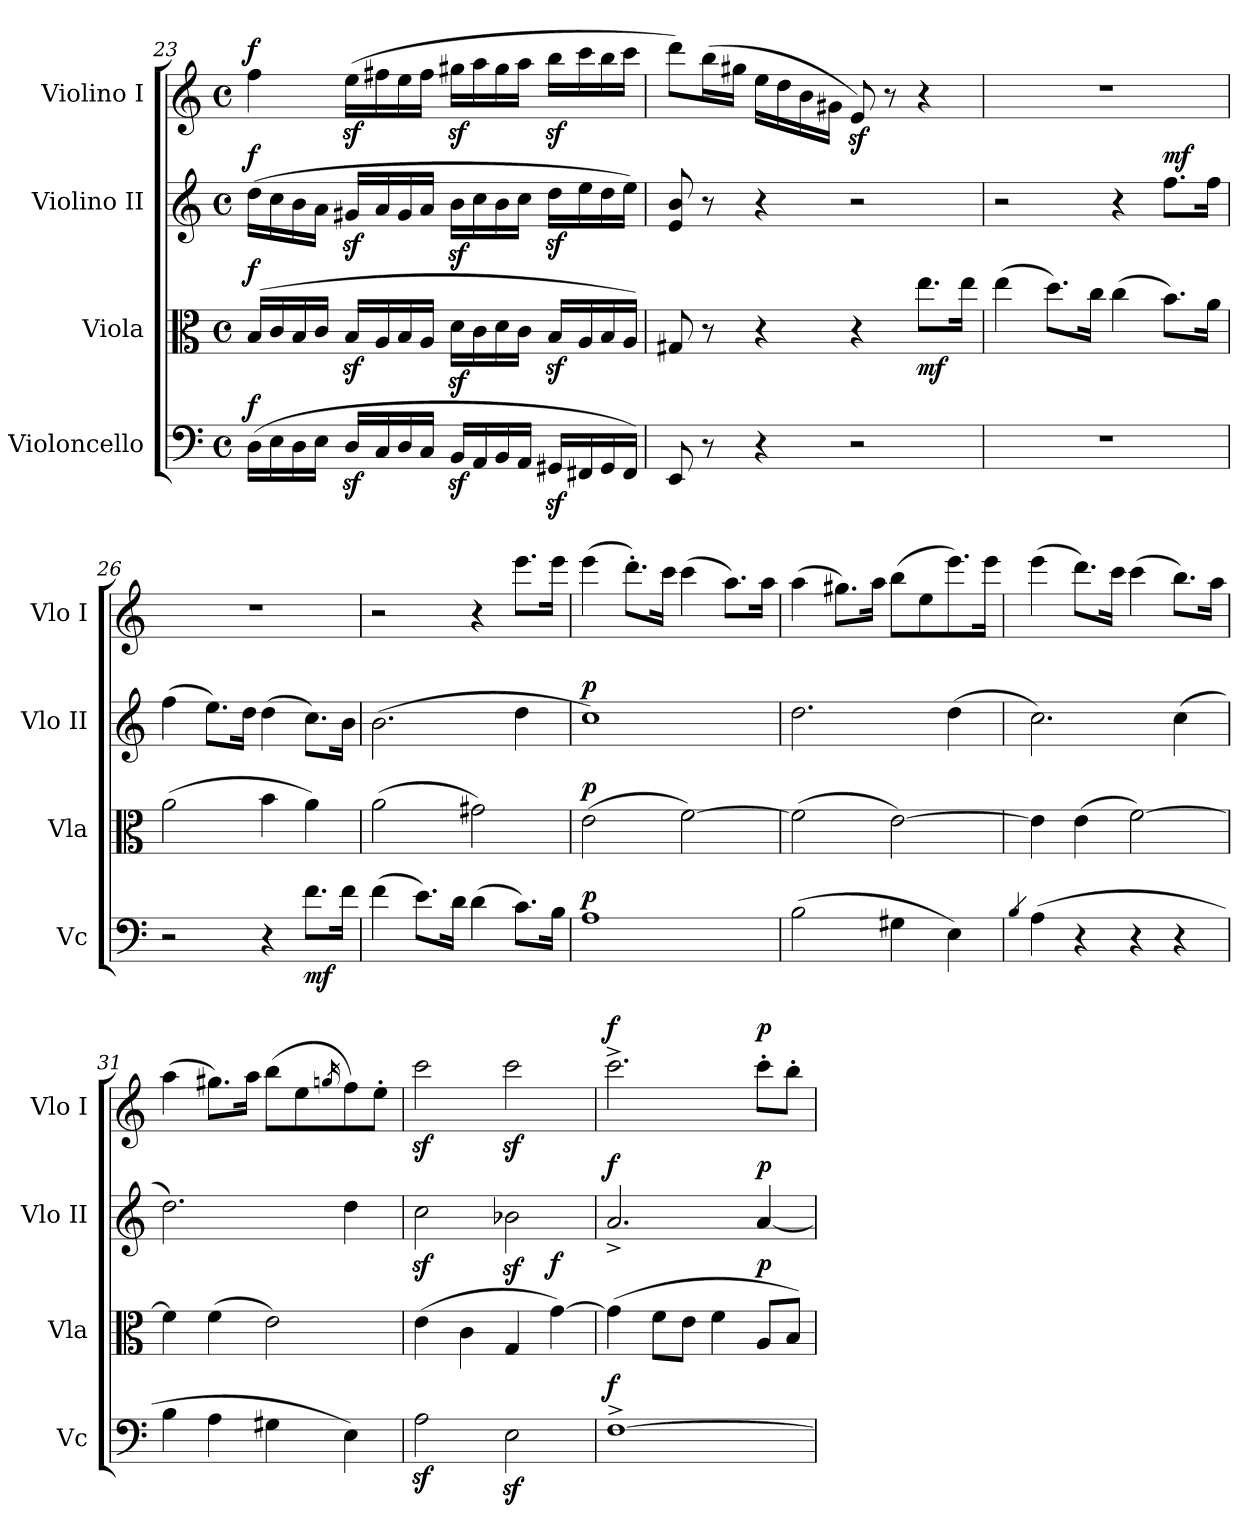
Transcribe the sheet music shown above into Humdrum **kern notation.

**kern	**dynam	**kern	**dynam	**kern	**dynam	**kern	**dynam
*part4	*part4	*part3	*part3	*part2	*part2	*part1	*part1
*staff4	*staff4	*staff3	*staff3	*staff2	*staff2	*staff1	*staff1
*I"Violoncello	*	*I"Viola	*	*I"Violino II	*	*I"Violino I	*
*I'Vc	*	*I'Vla	*	*I'Vlo II	*	*I'Vlo I	*
*clefF4	*	*clefC3	*	*clefG2	*	*clefG2	*
*k[]	*	*k[]	*	*k[]	*	*k[]	*
*M4/4	*	*M4/4	*	*M4/4	*	*M4/4	*
*met(c)	*	*met(c)	*	*met(c)	*	*met(c)	*
=23	=23	=23	=23	=23	=23	=23	=23
!	!LO:DY:a	!	!LO:DY:a	!	!LO:DY:a	!	!LO:DY:a
(16D\LL	f	(16B/LL	f	(16dd\LL	f	4ff\	f
16E\	.	16c/	.	16cc\	.	.	.
16D\	.	16B/	.	16b\	.	.	.
16E\JJ	.	16c/JJ	.	16a\JJ	.	.	.
16Dz</LL	.	16Bz</LL	.	16g#Xz</LL	.	(16eez<\LL	.
16C/	.	16A/	.	16a/	.	16ff#X\	.
16D/	.	16B/	.	16g#/	.	16ee\	.
16C/JJ	.	16A/JJ	.	16a/JJ	.	16ff#\JJ	.
16BBz</LL	.	16dz<\LL	.	16bz<\LL	.	16gg#Xz<\LL	.
16AA/	.	16c\	.	16cc\	.	16aa\	.
16BB/	.	16d\	.	16b\	.	16gg#\	.
16AA/JJ	.	16c\JJ	.	16cc\JJ	.	16aa\JJ	.
16GG#Xz</LL	.	16Bz</LL	.	16ddz<\LL	.	16bbz<\LL	.
16FF#X/	.	16A/	.	16ee\	.	16ccc\	.
16GG#/	.	16B/	.	16dd\	.	16bb\	.
16FF#/JJ)	.	16A/JJ)	.	16ee\JJ)	.	16ccc\JJ	.
=24	=24	=24	=24	=24	=24	=24	=24
8EE/	.	8G#X/	.	8e/ 8b/	.	8ddd\L)	.
8r	.	8r	.	8r	.	(16bb\L	.
.	.	.	.	.	.	16gg#X\JJ	.
4r	.	4r	.	4r	.	16ee\LL	.
.	.	.	.	.	.	16dd\	.
.	.	.	.	.	.	16b\	.
.	.	.	.	.	.	16g#X\JJ	.
2r	.	4r	.	2r	.	8ez>/)	.
.	.	.	.	.	.	8r	.
!	!	!	!LO:DY:b	!	!	!	!
.	.	8.ee\L	mf	.	.	4r	.
.	.	16ee\Jk	.	.	.	.	.
!!LO:LB:g=z
=25	=25	=25	=25	=25	=25	=25	=25
1r	.	(4ee\	.	2r	.	1r	.
.	.	8.dd\L)	.	.	.	.	.
.	.	16cc\Jk	.	.	.	.	.
.	.	(4cc\	.	4r	.	.	.
!	!	!	!	!	!LO:DY:a	!	!
.	.	8.b\L)	.	8.ff\L	mf	.	.
.	.	16a\Jk	.	16ff\Jk	.	.	.
=26	=26	=26	=26	=26	=26	=26	=26
2r	.	(2a\	.	(4ff\	.	1r	.
.	.	.	.	8.ee\L)	.	.	.
.	.	.	.	16dd\Jk	.	.	.
4r	.	4b\	.	(4dd\	.	.	.
!	!LO:DY:b	!	!	!	!	!	!
8.f\L	mf	4a\)	.	8.cc\L)	.	.	.
16f\Jk	.	.	.	16b\Jk	.	.	.
=27	=27	=27	=27	=27	=27	=27	=27
(4f\	.	(2a\	.	(2.b\	.	2r	.
8.e\L)	.	.	.	.	.	.	.
16d\Jk	.	.	.	.	.	.	.
(4d\	.	2g#X\)	.	.	.	4r	.
8.c\L)	.	.	.	4dd\	.	8.eee\L	.
16B\Jk	.	.	.	.	.	16eee\Jk	.
=28	=28	=28	=28	=28	=28	=28	=28
!	!LO:DY:a	!	!LO:DY:a	!	!LO:DY:a	!	!
1A	p	(2e\	p	1cc)	p	(4eee\	.
.	.	.	.	.	.	8.ddd'\L)	.
.	.	.	.	.	.	16ccc\Jk	.
.	.	[2f\)	.	.	.	(4ccc\	.
.	.	.	.	.	.	8.aa\L)	.
.	.	.	.	.	.	16aa\Jk	.
=29	=29	=29	=29	=29	=29	=29	=29
(2B\	.	(2f\]	.	2.dd\	.	(4aa\	.
.	.	.	.	.	.	8.gg#X\L)	.
.	.	.	.	.	.	16aa\Jk	.
4G#X\	.	[2e\)	.	.	.	(8bb\L	.
.	.	.	.	.	.	8ee\	.
4E\)	.	.	.	(4dd\	.	8.eee\)	.
.	.	.	.	.	.	16eee\Jk	.
=30	=30	=30	=30	=30	=30	=30	=30
4qB/	.	.	.	.	.	.	.
(4A\	.	4e\]	.	2.cc\)	.	(4eee\	.
4r	.	(4e\	.	.	.	8.ddd\L)	.
.	.	.	.	.	.	16ccc\Jk	.
4r	.	[2f\)	.	.	.	(4ccc\	.
4r	.	.	.	(4cc\	.	8.bb\L)	.
.	.	.	.	.	.	16aa\Jk	.
=31	=31	=31	=31	=31	=31	=31	=31
4B\	.	4f\]	.	2.dd\)	.	(4aa\	.
4A\	.	(4f\	.	.	.	8.gg#X\L)	.
.	.	.	.	.	.	16aa\Jk	.
4G#X\	.	2e\)	.	.	.	(8bb\L	.
.	.	.	.	.	.	8ee\	.
.	.	.	.	.	.	16qggn/	.
4E\)	.	.	.	4dd\	.	8ff\)	.
.	.	.	.	.	.	8ee'\J	.
=32	=32	=32	=32	=32	=32	=32	=32
2Az>\	.	(4e\	.	2ccz>\	.	2cccz>\	.
.	.	4c\	.	.	.	.	.
2Ez>\	.	4G/	.	2b-Xz>\	.	2cccz>\	.
!	!	!	!LO:DY:a	!	!	!	!
.	.	[4g\)	f	.	.	.	.
=33	=33	=33	=33	=33	=33	=33	=33
!	!LO:DY:a	!	!	!	!LO:DY:a	!	!LO:DY:a
[1F^	f	(4g\]	.	2.a^/	f	2.ccc^\	f
.	.	8f\L	.	.	.	.	.
.	.	8e\J	.	.	.	.	.
.	.	4f\	.	.	.	.	.
!	!	!	!LO:DY:a	!	!LO:DY:a	!	!LO:DY:a
.	.	8A/L	p	[4a/	p	8ccc'\L	p
.	.	8B/J)	.	.	.	8bb'\J	.
=	=	=	=	=	=	=	=
*-	*-	*-	*-	*-	*-	*-	*-
